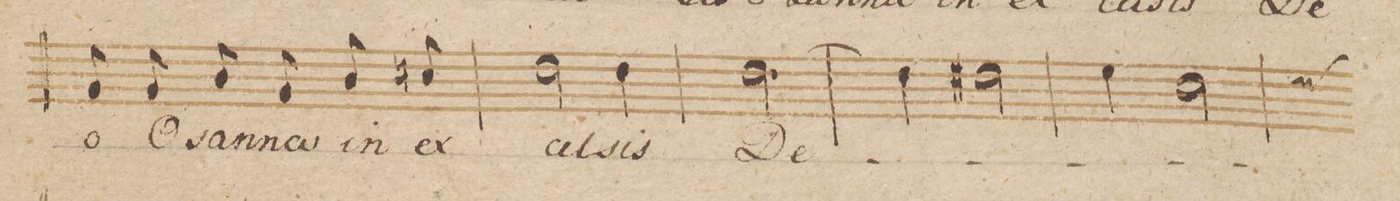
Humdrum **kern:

**kern	**text	**dynam
*I"Basso.	*	*
*clefF4	*	*
*k[b-]	*	*
*met(c)	*	*
*M3/4	*	*
8BB-/	-o	.
8BB-/	O-	.
8D/	-san-	.
8BB-/	-na	.
8D/	in	.
8En/	ex-	.
=41	=41	=41
2F\	-cel-	.
4F\	-sis	.
=42	=42	=42
[2.F\	De-	.
=43	=43	=43
4F\]	.	.
2F#X\	.	.
=44	=44	=44
4G\	.	.
2E\	.	.
*custos	*	*
=45	=45	=45
*-	*-	*-
